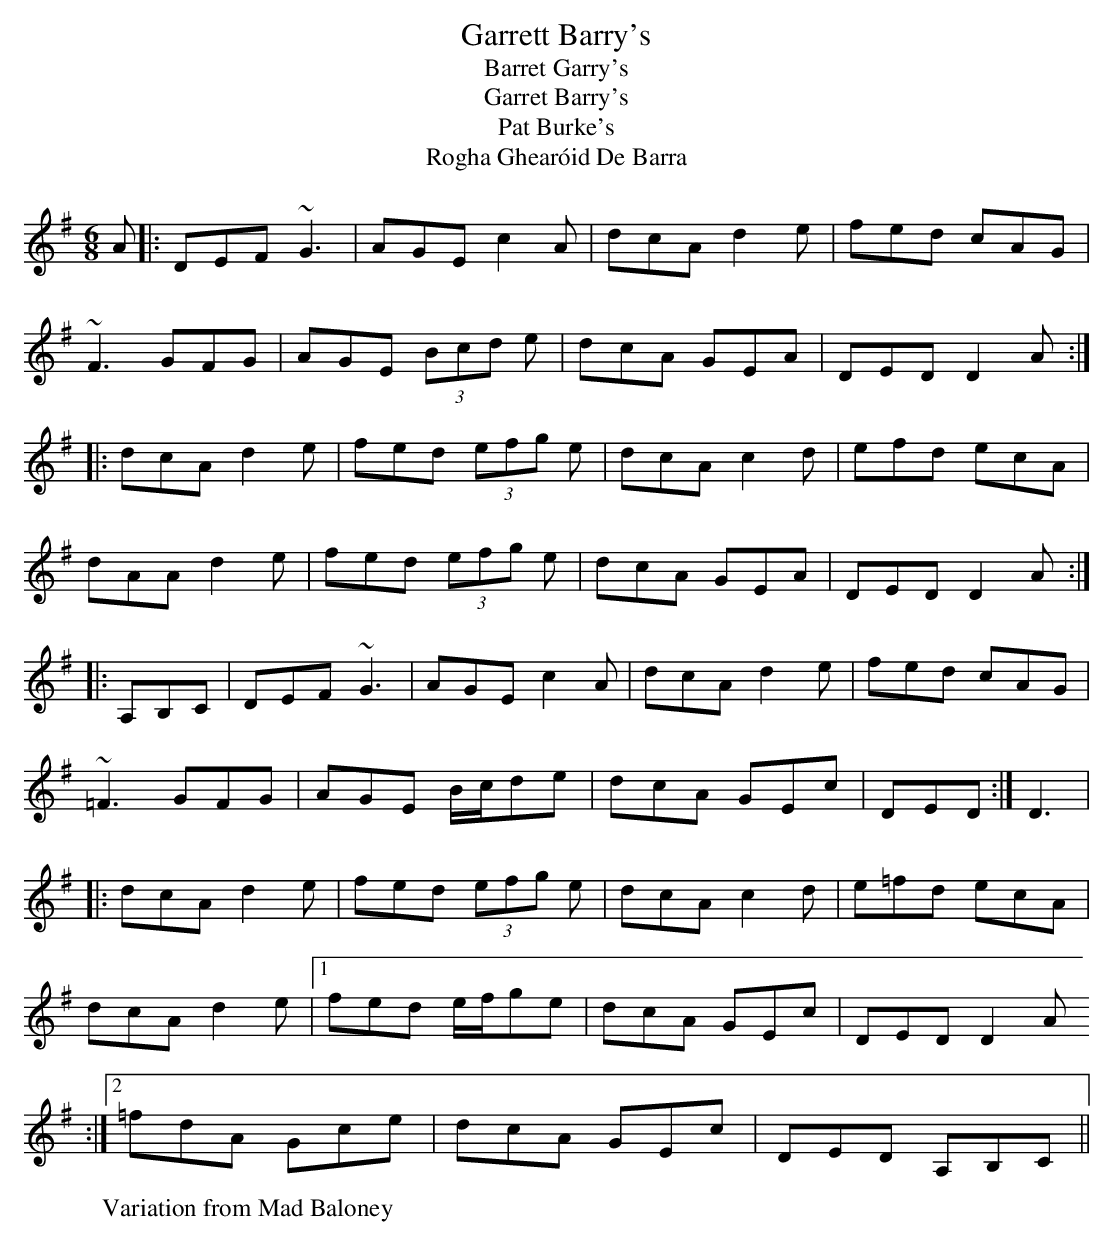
X:1
T:Garrett Barry's
T:Barret Garry's
T:Garret Barry's
T:Pat Burke's
T:Rogha Ghearóid De Barra
M:6/8
L:1/8
K:Gmaj
A|: DEF ~G3|AGE c2A|dcA d2e|fed cAG|
~F3 GFG|AGE (3Bcd e|dcA GEA|DED D2 A:|
|:dcA d2e|fed (3efg e|dcA c2d|efd ecA|
dAA d2e|fed (3efg e|dcA GEA|DED D2 A:|
W:Variation from Mad Baloney
|: A,B,C | DEF ~G3|AGE c2A|dcA d2e|fed cAG|
~=F3 GFG|AGE B/c/de|dcA GEc|DED  :| D3 |
|:dcA d2e|fed (3efg e|dcA c2d|e=fd ecA|
dcA d2e |1 fed e/f/ge|dcA GEc|DED D2 A
:|2 =fdA Gce | dcA GEc | DED A,B,C ||
